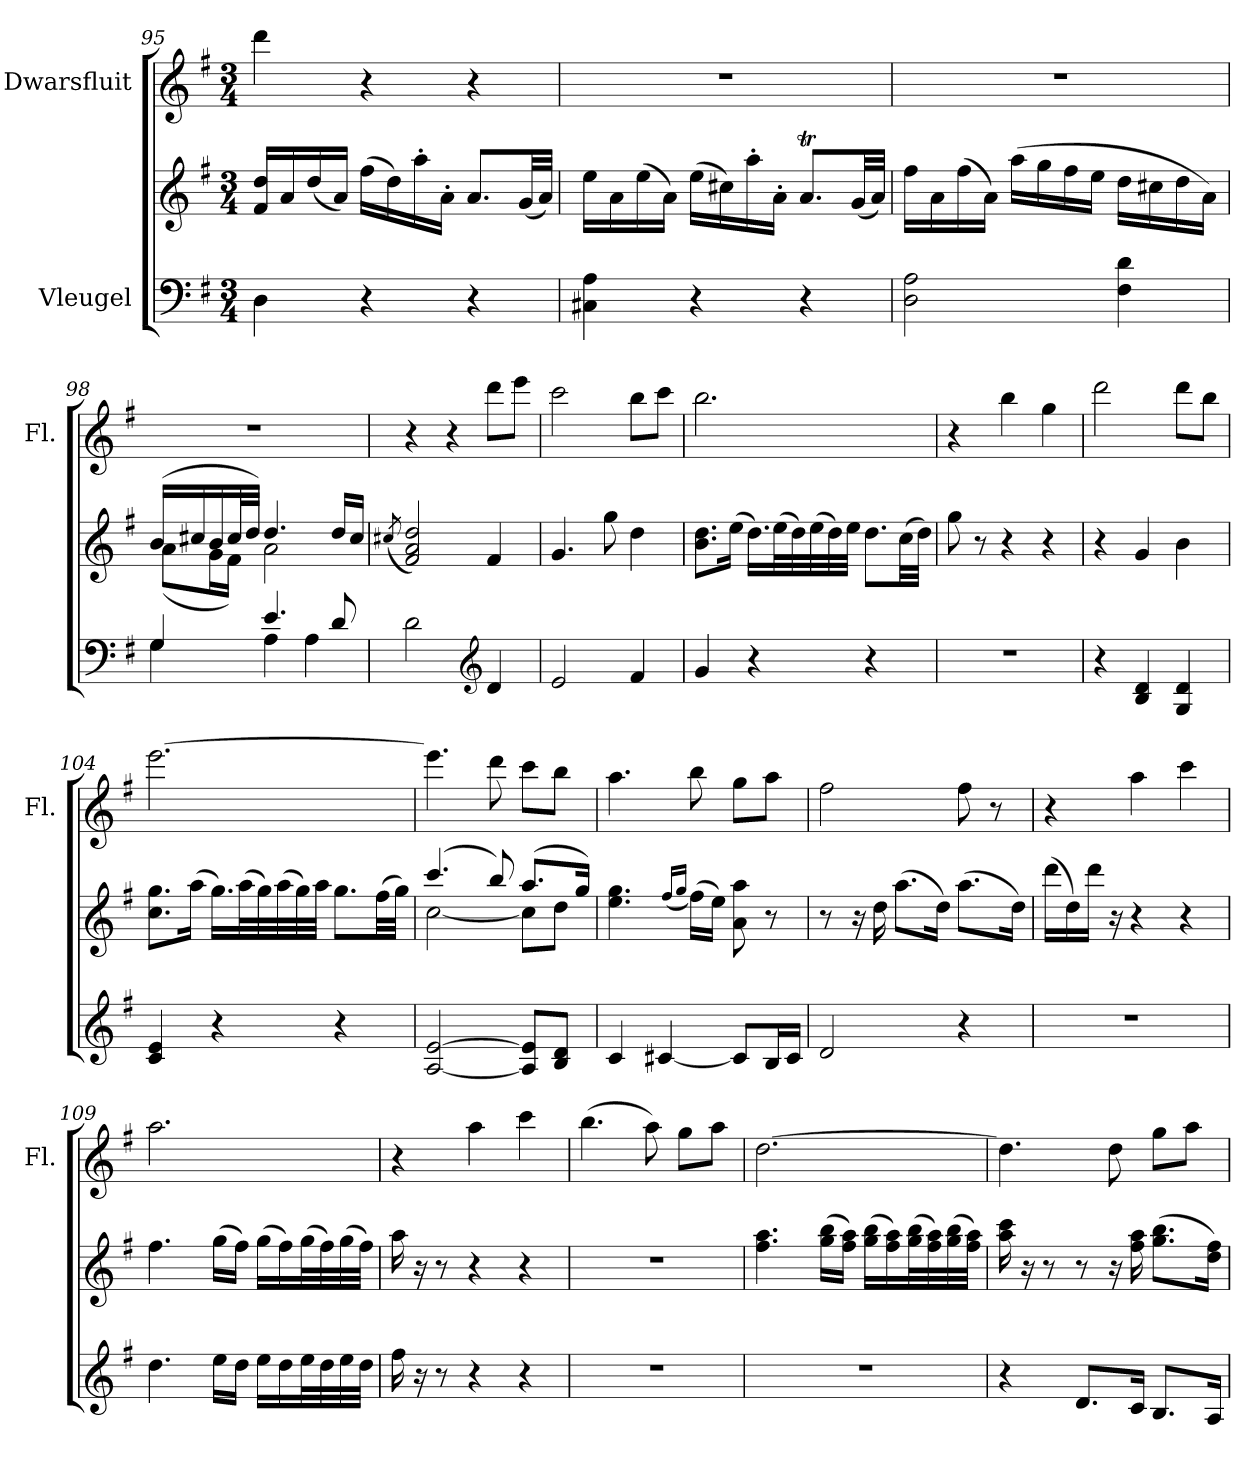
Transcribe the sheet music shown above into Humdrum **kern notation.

**kern	**kern	**kern
*part2	*part2	*part1
*staff3	*staff2	*staff1
*I"Vleugel	*	*I"Dwarsfluit
*	*	*I'Fl.
*clefF4	*clefG2	*clefG2
*k[f#]	*k[f#]	*k[f#]
*M3/4	*M3/4	*M3/4
=95	=95	=95
4D\	16f#/ 16dd/LL	4ddd\
.	16a/	.
.	(16dd/	.
.	16a/JJ)	.
4r	(16ff#\LL	4r
.	16dd\)	.
.	16aa'\	.
.	16a'\JJ	.
4r	8.a/L	4r
.	(32g/LL	.
.	32a/JJJ)	.
=96	=96	=96
4C#X\ 4A\	16ee\LL	2.r
.	16a\	.
.	(16ee\	.
.	16a\JJ)	.
4r	(16ee\LL	.
.	16cc#X\)	.
.	16aa'\	.
.	16a'\JJ	.
4r	8.aT/L	.
.	(32g/LL	.
.	32a/JJJ)	.
!!LO:PB:g=z
=97	=97	=97
2D\ 2A\	16ff#\LL	2.r
.	16a\	.
.	(16ff#\	.
.	16a\JJ)	.
.	(16aa\LL	.
.	16gg\	.
.	16ff#\	.
.	16ee\JJ	.
4F#\ 4d\	16dd\LL	.
.	16cc#X\	.
.	16dd\	.
.	16a\JJ)	.
=98	=98	=98
*^	*^	*
4G/	4G\	(16b/LL	(8a\L	2.r
.	.	16cc#X/	.	.
.	.	16b/	16g\L	.
.	.	32cc#/L	16f#\JJ)	.
.	.	32dd/JJJ)	.	.
4.e/	4A\	4.dd/	2a\	.
.	4A\	.	.	.
8d/	.	16dd/LL	.	.
.	.	16cc#/JJ	.	.
*v	*v	*	*	*
*	*v	*v	*
=99	=99	=99
.	(8qcc#X/	.
2d\	2f#/ 2a/ 2dd/)	4r
.	.	4r
*clefG2	*	*
4d/	4f#/	8ddd\L
.	.	8eee\J
=100	=100	=100
2e/	4.g/	2ccc\
.	8gg\	.
4f#/	4dd\	8bb\L
.	.	8ccc\J
!!LO:LB:g=z
=101	=101	=101
4g/	8.b\ 8.dd\L	2.bb\
.	(16ee\Jk	.
4r	16.dd\LL)	.
.	(32ee\L	.
.	32dd\)	.
.	(32ee\	.
.	32dd\)	.
.	32ee\JJJ	.
4r	8.dd\L	.
.	(32cc\LL	.
.	32dd\JJJ)	.
=102	=102	=102
2.r	8gg\	4r
.	8r	.
.	4r	4bb\
.	4r	4gg\
=103	=103	=103
4r	4r	2ddd\
4B/ 4d/	4g/	.
4G/ 4d/	4b\	8ddd\L
.	.	8bb\J
=104	=104	=104
4c/ 4e/	8.cc\ 8.gg\L	[2.eee\
.	(16aa\Jk	.
4r	16.gg\LL)	.
.	(32aa\L	.
.	32gg\)	.
.	(32aa\	.
.	32gg\)	.
.	32aa\JJJ	.
4r	8.gg\L	.
.	(32ff#\LL	.
.	32gg\JJJ)	.
!!LO:LB:g=z
=105	=105	=105
*	*^	*
[2A/ [2e/	(4.ccc/	[2cc\	4.eee\]
.	8bb/)	.	8ddd\
8A/] 8e/]L	(8.aa/L	8cc\L]	8ccc\L
8B/ 8d/J	.	8dd\J	8bb\J
.	16gg/Jk)	.	.
*	*v	*v	*
=106	=106	=106
4c/	4.ee\ 4.gg\	4.aa\
[4c#X/	.	.
.	(16qff#/LL	.
.	16qgg/JJ	.
.	(16ff#\LL)	8bb\
.	16ee\JJ)	.
8c#/L]	8a\ 8aa\	8gg\L
16B/L	8r	8aa\J
16c#/JJ	.	.
=107	=107	=107
2d/	8r	2ff#\
.	16r	.
.	16dd\	.
.	(8.aa\L	.
.	16dd\Jk)	.
4r	(8.aa\L	8ff#\
.	.	8r
.	16dd\Jk)	.
=108	=108	=108
2.r	(16ddd\LL	4r
.	16dd\)	.
.	16ddd\JJ	.
.	16r	.
.	4r	4aa\
.	4r	4ccc\
=109	=109	=109
4.dd\	4.ff#\	2.aa\
16ee\LL	(16gg\LL	.
16dd\JJ	16ff#\JJ)	.
16ee\LL	(16gg\LL	.
16dd\	16ff#\)	.
32ee\L	(32gg\L	.
32dd\	32ff#\)	.
32ee\	(32gg\	.
32dd\JJJ	32ff#\JJJ)	.
!!LO:PB:g=z
=110	=110	=110
16ff#\	16aa\	4r
16r	16r	.
8r	8r	.
4r	4r	4aa\
4r	4r	4ccc\
=111	=111	=111
2.r	2.r	(4.bb\
.	.	8aa\)
.	.	8gg\L
.	.	8aa\J
=112	=112	=112
2.r	4.ff#\ 4.aa\	[2.dd\
.	(16gg\ 16bb\LL	.
.	16ff#\ 16aa\JJ)	.
.	(16gg\ 16bb\LL	.
.	16ff#\ 16aa\)	.
.	(32gg\ 32bb\L	.
.	32ff#\ 32aa\)	.
.	(32gg\ 32bb\	.
.	32ff#\ 32aa\JJJ)	.
=113	=113	=113
4r	16aa\ 16ccc\	4.dd\]
.	16r	.
.	8r	.
8.d/L	8r	.
.	16r	8dd\
16c/Jk	16ff#\ 16aa\	.
8.B/L	(8.gg\ 8.bb\L	8gg\L
.	.	8aa\J
16A/Jk	16dd\ 16ff#\Jk)	.
=	=	=
*-	*-	*-
